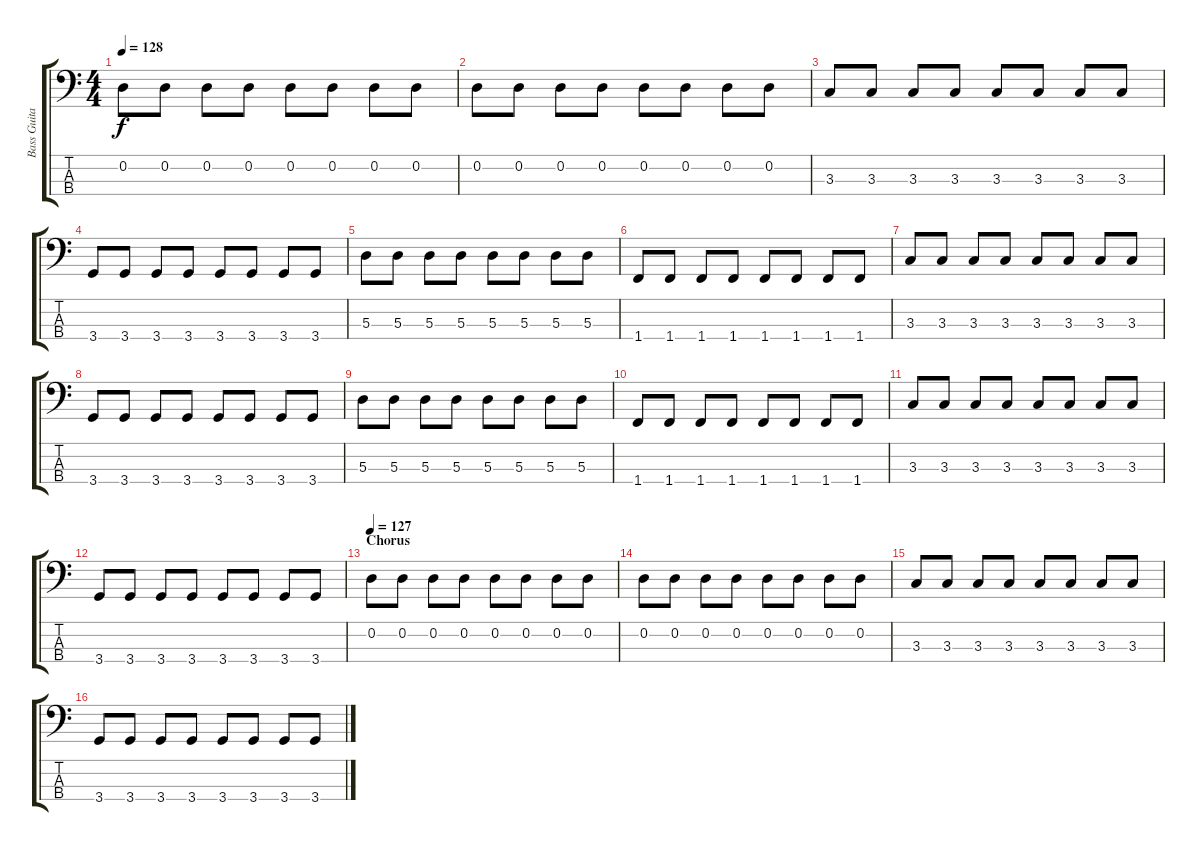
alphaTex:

\track ("Bass Guitar" "Bass Guita") {instrument electricbassfinger}
\staff {score tabs}
\tuning (G2 D2 A1 E1) {hide}
\ts (4 4)
\tempo 128
\clef f4
\ks c
0.2.8{dy f instrument electricbasspick} 0.2.8 0.2.8 0.2.8 0.2.8 0.2.8 0.2.8 0.2.8 |
0.2.8 0.2.8 0.2.8 0.2.8 0.2.8 0.2.8 0.2.8 0.2.8 |
3.3.8 3.3.8 3.3.8 3.3.8 3.3.8 3.3.8 3.3.8 3.3.8 |
3.4.8 3.4.8 3.4.8 3.4.8 3.4.8 3.4.8 3.4.8 3.4.8 |
5.3.8 5.3.8 5.3.8 5.3.8 5.3.8 5.3.8 5.3.8 5.3.8 |
1.4.8 1.4.8 1.4.8 1.4.8 1.4.8 1.4.8 1.4.8 1.4.8 |
3.3.8 3.3.8 3.3.8 3.3.8 3.3.8 3.3.8 3.3.8 3.3.8 |
3.4.8 3.4.8 3.4.8 3.4.8 3.4.8 3.4.8 3.4.8 3.4.8 |
5.3.8 5.3.8 5.3.8 5.3.8 5.3.8 5.3.8 5.3.8 5.3.8 |
1.4.8 1.4.8 1.4.8 1.4.8 1.4.8 1.4.8 1.4.8 1.4.8 |
3.3.8 3.3.8 3.3.8 3.3.8 3.3.8 3.3.8 3.3.8 3.3.8 |
3.4.8 3.4.8 3.4.8 3.4.8 3.4.8 3.4.8 3.4.8 3.4.8 |
\section ("" "Chorus")
\tempo 127
0.2.8{instrument electricbasspick} 0.2.8 0.2.8 0.2.8 0.2.8 0.2.8 0.2.8 0.2.8 |
0.2.8 0.2.8 0.2.8 0.2.8 0.2.8 0.2.8 0.2.8 0.2.8 |
3.3.8 3.3.8 3.3.8 3.3.8 3.3.8 3.3.8 3.3.8 3.3.8 |
3.4.8 3.4.8 3.4.8 3.4.8 3.4.8 3.4.8 3.4.8 3.4.8
